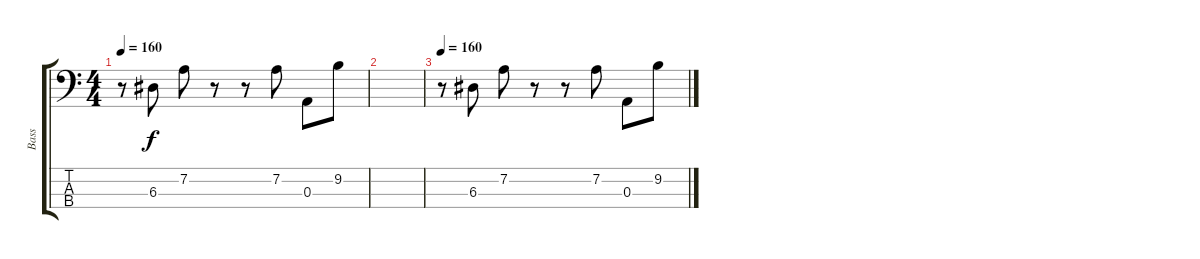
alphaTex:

\track ("Bass" "Bass") {instrument acousticguitarnylon}
\staff {score tabs}
\tuning (G2 D2 A1 E1) {hide}
\ts (4 4)
\tempo 160
\clef f4
\ks c
r.8{dy f} 6.3.8 7.2.8 r.8 r.8 7.2.8 0.3.8 9.2.8 |
|
\tempo 160
r.8 6.3.8 7.2.8 r.8 r.8 7.2.8 0.3.8 9.2.8
